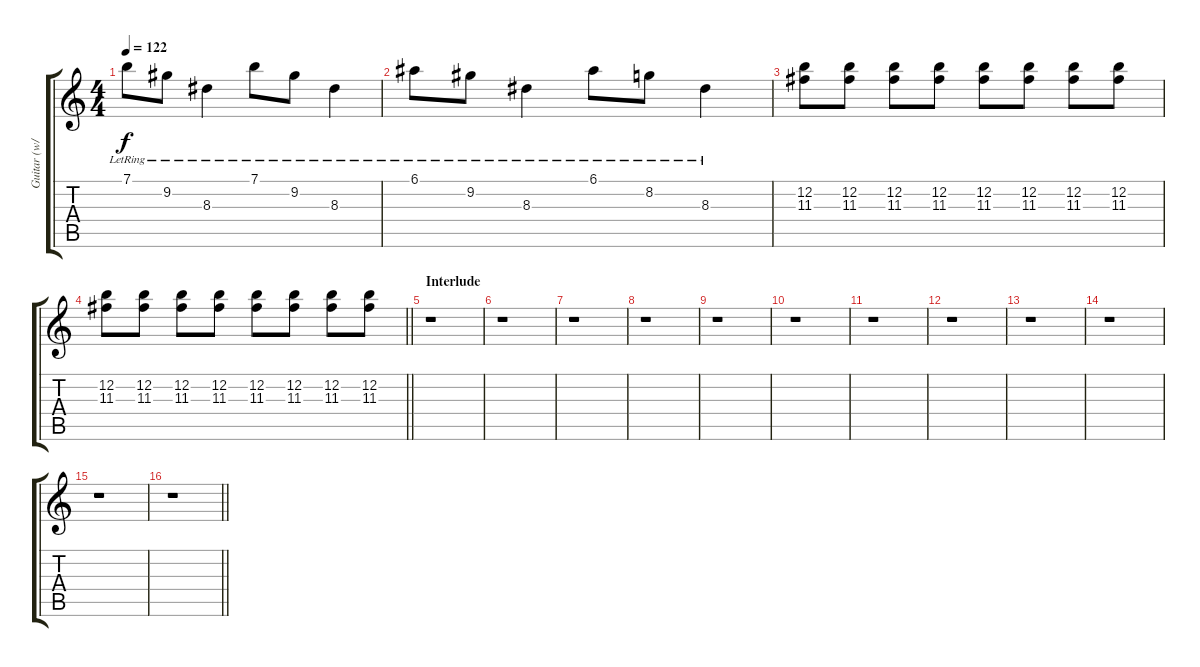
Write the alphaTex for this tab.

\track ("Guitar (w/overdrive)" "Guitar (w/") {instrument overdrivenguitar}
\staff {score tabs}
\tuning (E4 B3 G3 D3 A2 E2) {hide}
\ts (4 4)
\tempo 122
\clef g2
\ks c
7.1{lr}.8{dy f} 9.2{lr}.8 8.3{lr}.4 7.1{lr}.8 9.2{lr}.8 8.3{lr}.4 |
6.1{lr}.8 9.2{lr}.8 8.3{lr}.4 6.1{lr}.8 8.2{lr}.8 8.3{lr}.4 |
(12.2 11.3).8{volume 3} (12.2 11.3).8{volume 11} (12.2 11.3).8 (12.2 11.3).8 (12.2 11.3).8 (12.2 11.3).8 (12.2 11.3).8 (12.2 11.3).8 |
\barLineRight lightlight
(12.2 11.3).8 (12.2 11.3).8 (12.2 11.3).8 (12.2 11.3).8 (12.2 11.3).8 (12.2 11.3).8 (12.2 11.3).8 (12.2 11.3).8 |
\section ("" "Interlude")
r.1 |
r.1 |
r.1 |
r.1 |
r.1 |
r.1 |
r.1 |
r.1 |
r.1 |
r.1 |
r.1 |
\barLineRight lightlight
r.1
